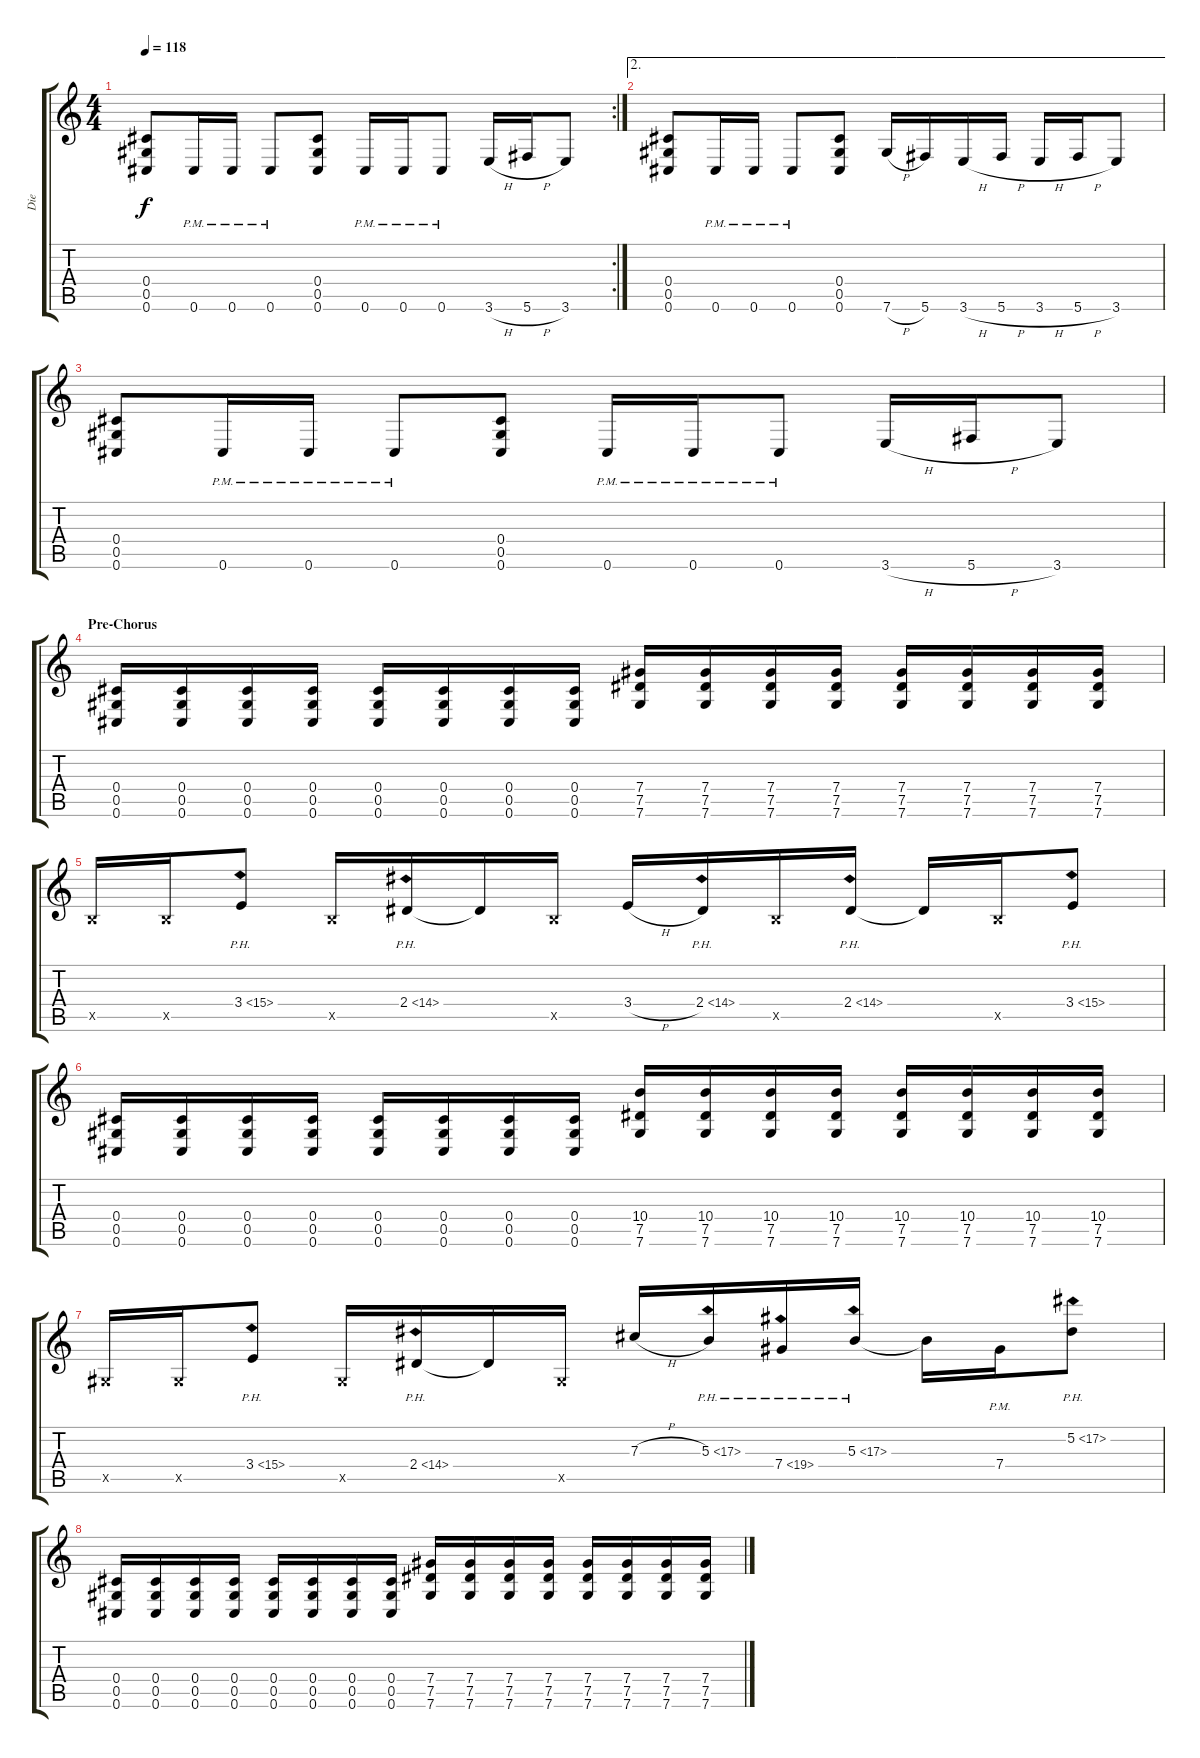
\track ("Die" "Die") {instrument distortionguitar}
\staff {score tabs}
\tuning (Eb4 Bb3 Gb3 Db3 Ab2 Db2) {hide}
\rc 2
\ts (4 4)
\tempo 118
\clef g2
\ks c
(0.4 0.5 0.6).8{dy f} 0.6{pm}.16 0.6{pm}.16 0.6{pm}.8 (0.4 0.5 0.6).8 0.6{pm}.16 0.6{pm}.16 0.6{pm}.8 3.6{h}.16 5.6{h}.16 3.6.8 |
\ae 2
(0.4 0.5 0.6).8 0.6{pm}.16 0.6{pm}.16 0.6{pm}.8 (0.4 0.5 0.6).8 7.6{h}.16 5.6.16 3.6{h}.16 5.6{h}.16 3.6{h}.16 5.6{h}.16 3.6.8 |
(0.4 0.5 0.6).8 0.6{pm}.16 0.6{pm}.16 0.6{pm}.8 (0.4 0.5 0.6).8 0.6{pm}.16 0.6{pm}.16 0.6{pm}.8 3.6{h}.16 5.6{h}.16 3.6.8 |
\section ("" "Pre-Chorus")
(0.4 0.5 0.6).16 (0.4 0.5 0.6).16 (0.4 0.5 0.6).16 (0.4 0.5 0.6).16 (0.4 0.5 0.6).16 (0.4 0.5 0.6).16 (0.4 0.5 0.6).16 (0.4 0.5 0.6).16 (7.4 7.5 7.6).16 (7.4 7.5 7.6).16 (7.4 7.5 7.6).16 (7.4 7.5 7.6).16 (7.4 7.5 7.6).16 (7.4 7.5 7.6).16 (7.4 7.5 7.6).16 (7.4 7.5 7.6).16 |
3.5{x}.16 3.5{x}.16 3.4{ph 12}.8 3.5{x}.16 2.4{ph 12}.16 2.4{t}.16 3.5{x}.16 3.4{h}.16 2.4{ph 12}.16 3.5{x}.16 2.4{ph 12}.16 2.4{t}.16 3.5{x}.16 3.4{ph 12}.8 |
(0.4 0.5 0.6).16 (0.4 0.5 0.6).16 (0.4 0.5 0.6).16 (0.4 0.5 0.6).16 (0.4 0.5 0.6).16 (0.4 0.5 0.6).16 (0.4 0.5 0.6).16 (0.4 0.5 0.6).16 (10.4 7.5 7.6).16 (10.4 7.5 7.6).16 (10.4 7.5 7.6).16 (10.4 7.5 7.6).16 (10.4 7.5 7.6).16 (10.4 7.5 7.6).16 (10.4 7.5 7.6).16 (10.4 7.5 7.6).16 |
0.5{x}.16 0.5{x}.16 3.4{ph 12}.8 0.5{x}.16 2.4{ph 12}.16 2.4{t}.16 0.5{x}.16 7.3{h}.16 5.3{ph 12}.16 7.4{ph 12}.16 5.3{ph 12}.16 5.3{t}.16 7.4{pm}.16 5.2{ph 12}.8 |
(0.4 0.5 0.6).16 (0.4 0.5 0.6).16 (0.4 0.5 0.6).16 (0.4 0.5 0.6).16 (0.4 0.5 0.6).16 (0.4 0.5 0.6).16 (0.4 0.5 0.6).16 (0.4 0.5 0.6).16 (7.4 7.5 7.6).16 (7.4 7.5 7.6).16 (7.4 7.5 7.6).16 (7.4 7.5 7.6).16 (7.4 7.5 7.6).16 (7.4 7.5 7.6).16 (7.4 7.5 7.6).16 (7.4 7.5 7.6).16
